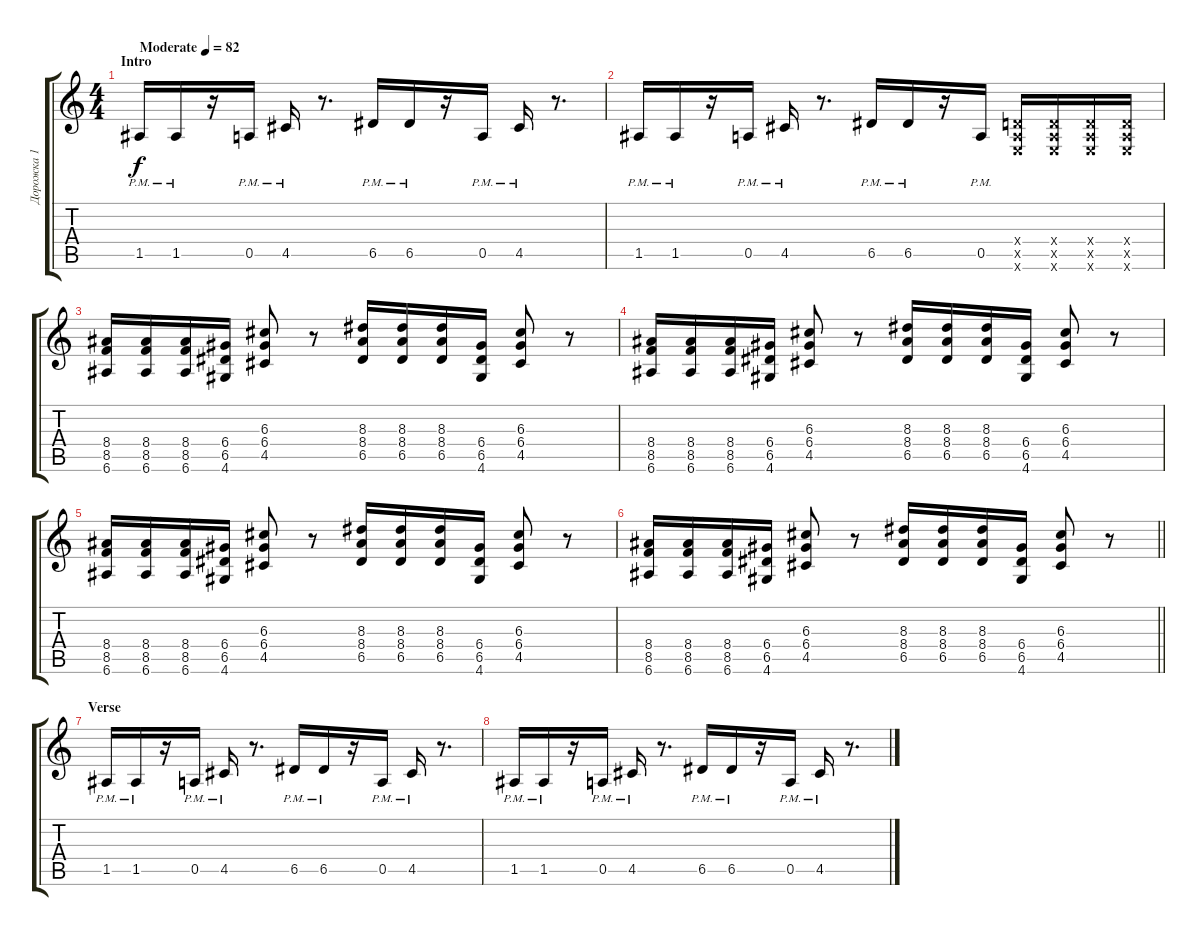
\track ("Дорожка 1" "Дорожка 1") {instrument distortionguitar}
\staff {score tabs}
\tuning (E4 B3 G3 D3 A2 E2) {hide}
\ts (4 4)
\section ("" "Intro")
\tempo (82 "Moderate")
\clef g2
\ks c
1.5{pm}.16{dy f instrument distortionguitar} 1.5{pm}.16 r.16 0.5{pm}.16 4.5{pm}.16 r.8{d} 6.5{pm}.16 6.5{pm}.16 r.16 0.5{pm}.16 4.5{pm}.16 r.8{d} |
1.5{pm}.16 1.5{pm}.16 r.16 0.5{pm}.16 4.5{pm}.16 r.8{d} 6.5{pm}.16 6.5{pm}.16 r.16 0.5{pm}.16 (0.4{x} 0.5{x} 0.6{x}).16 (0.4{x} 0.5{x} 0.6{x}).16 (0.4{x} 0.5{x} 0.6{x}).16 (0.4{x} 0.5{x} 0.6{x}).16 |
(8.4 8.5 6.6).16 (8.4 8.5 6.6).16 (8.4 8.5 6.6).16 (6.4 6.5 4.6).16 (6.3 6.4 4.5).8 r.8 (8.3 8.4 6.5).16 (8.3 8.4 6.5).16 (8.3 8.4 6.5).16 (6.4 6.5 4.6).16 (6.3 6.4 4.5).8 r.8 |
(8.4 8.5 6.6).16 (8.4 8.5 6.6).16 (8.4 8.5 6.6).16 (6.4 6.5 4.6).16 (6.3 6.4 4.5).8 r.8 (8.3 8.4 6.5).16 (8.3 8.4 6.5).16 (8.3 8.4 6.5).16 (6.4 6.5 4.6).16 (6.3 6.4 4.5).8 r.8 |
(8.4 8.5 6.6).16 (8.4 8.5 6.6).16 (8.4 8.5 6.6).16 (6.4 6.5 4.6).16 (6.3 6.4 4.5).8 r.8 (8.3 8.4 6.5).16 (8.3 8.4 6.5).16 (8.3 8.4 6.5).16 (6.4 6.5 4.6).16 (6.3 6.4 4.5).8 r.8 |
\barLineRight lightlight
(8.4 8.5 6.6).16 (8.4 8.5 6.6).16 (8.4 8.5 6.6).16 (6.4 6.5 4.6).16 (6.3 6.4 4.5).8 r.8 (8.3 8.4 6.5).16 (8.3 8.4 6.5).16 (8.3 8.4 6.5).16 (6.4 6.5 4.6).16 (6.3 6.4 4.5).8 r.8 |
\section ("" "Verse")
1.5{pm}.16 1.5{pm}.16 r.16 0.5{pm}.16 4.5{pm}.16 r.8{d} 6.5{pm}.16 6.5{pm}.16 r.16 0.5{pm}.16 4.5{pm}.16 r.8{d} |
1.5{pm}.16 1.5{pm}.16 r.16 0.5{pm}.16 4.5{pm}.16 r.8{d} 6.5{pm}.16 6.5{pm}.16 r.16 0.5{pm}.16 4.5{pm}.16 r.8{d}
